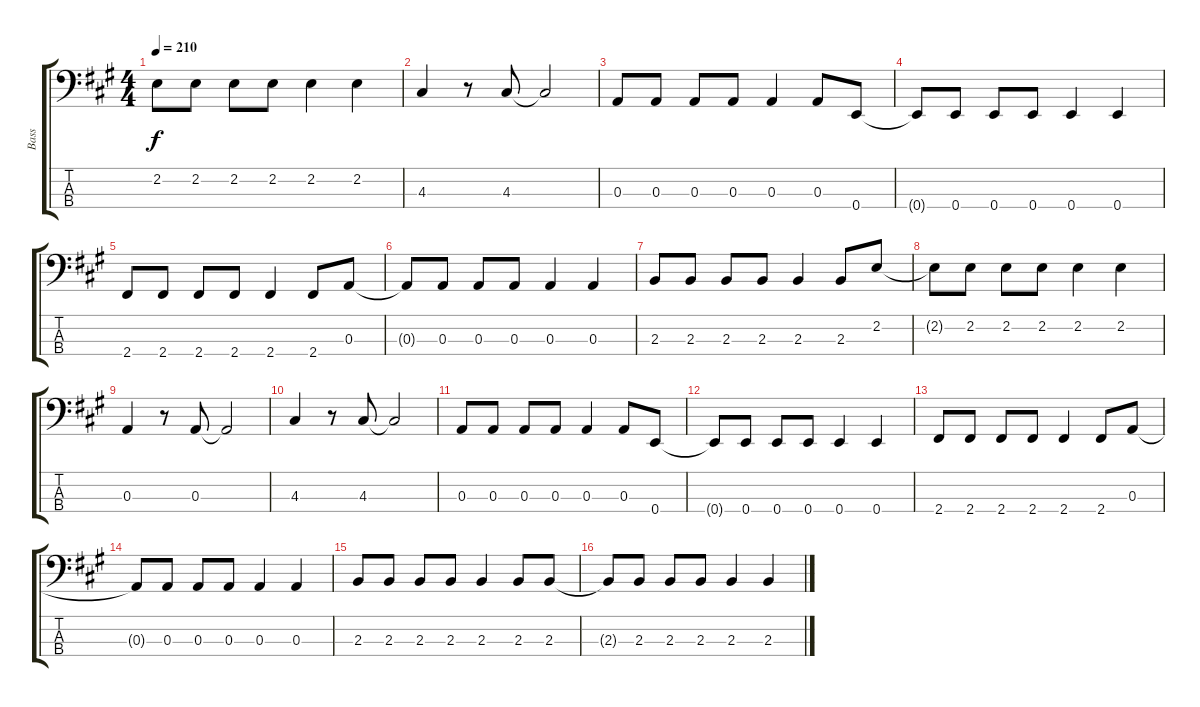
\track ("Bass" "Bass") {instrument electricbassfinger}
\staff {score tabs}
\tuning (G2 D2 A1 E1) {hide}
\ts (4 4)
\tempo 210
\clef f4
\ks a
2.2.8{dy f} 2.2.8 2.2.8 2.2.8 2.2.4 2.2.4 |
4.3.4 r.8 4.3.8 4.3{t}.2 |
0.3.8 0.3.8 0.3.8 0.3.8 0.3.4 0.3.8 0.4.8 |
0.4{t}.8 0.4.8 0.4.8 0.4.8 0.4.4 0.4.4 |
2.4.8 2.4.8 2.4.8 2.4.8 2.4.4 2.4.8 0.3.8 |
0.3{t}.8 0.3.8 0.3.8 0.3.8 0.3.4 0.3.4 |
2.3.8 2.3.8 2.3.8 2.3.8 2.3.4 2.3.8 2.2.8 |
2.2{t}.8 2.2.8 2.2.8 2.2.8 2.2.4 2.2.4 |
0.3.4 r.8 0.3.8 0.3{t}.2 |
4.3.4 r.8 4.3.8 4.3{t}.2 |
0.3.8 0.3.8 0.3.8 0.3.8 0.3.4 0.3.8 0.4.8 |
0.4{t}.8 0.4.8 0.4.8 0.4.8 0.4.4 0.4.4 |
2.4.8 2.4.8 2.4.8 2.4.8 2.4.4 2.4.8 0.3.8 |
0.3{t}.8 0.3.8 0.3.8 0.3.8 0.3.4 0.3.4 |
2.3.8 2.3.8 2.3.8 2.3.8 2.3.4 2.3.8 2.3.8 |
2.3{t}.8 2.3.8 2.3.8 2.3.8 2.3.4 2.3.4
